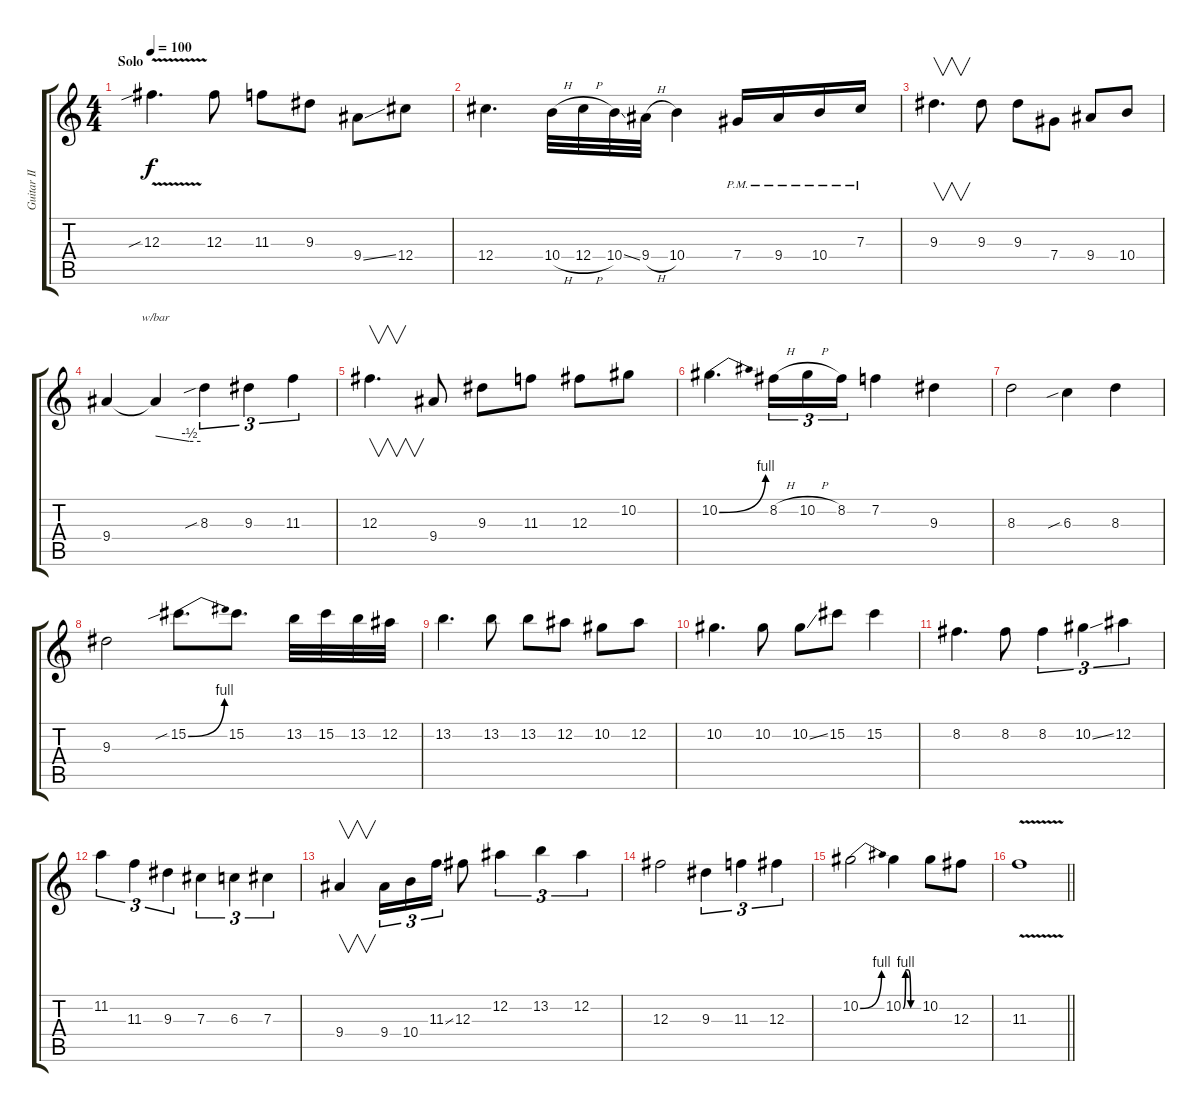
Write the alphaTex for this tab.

\track ("Guitar II" "Guitar II") {instrument distortionguitar}
\staff {score tabs}
\tuning (Eb4 Bb3 Gb3 Db3 Ab2 Eb2) {hide}
\ts (4 4)
\section ("" "Solo")
\tempo 100
\clef g2
\ks c
12.3{v sib}.4{d dy f} 12.3.8 11.3.8 9.3.8 9.4{ss}.8 12.4.8 |
12.4.4{d} 10.4{h}.32 12.4{h}.32 10.4{ss}.32 9.4{h}.32 10.4.4 7.4{pm}.16 9.4{pm}.16 10.4{pm}.16 7.3{pm}.16 |
9.3.4{v d} 9.3.8 9.3.8 7.4.8 9.4.8 10.4.8 |
9.4.4 9.4{t}.4{tbe (custom default 0 0 45 -2 60 -2)} 8.3{sib}.4{tu (3 2)} 9.3.4{tu (3 2)} 11.3.4{tu (3 2)} |
12.3.4{v d} 9.4.8 9.3.8 11.3.8 12.3.8 10.2.8 |
10.2{be (bend 0 0 60 4)}.4{d} 8.2{h}.16{tu (3 2)} 10.2{h}.16{tu (3 2)} 8.2.16{tu (3 2)} 7.2.4 9.3.4 |
8.3.2 6.3{sib}.4 8.3.4 |
9.3.2 15.2{be (bend 0 0 60 4) sib}.8{d} 15.2.8{d} 13.2.32 15.2.32 13.2.32 12.2.32 |
13.2.4{d} 13.2.8 13.2.8 12.2.8 10.2.8 12.2.8 |
10.2.4{d} 10.2.8 10.2{ss}.8 15.2.8 15.2.4 |
8.2.4{d} 8.2.8 8.2.4{tu (3 2)} 10.2{ss}.4{tu (3 2)} 12.2.4{tu (3 2)} |
11.2.4{tu (3 2)} 11.3.4{tu (3 2)} 9.3.4{tu (3 2)} 7.3.4{tu (3 2)} 6.3.4{tu (3 2)} 7.3.4{tu (3 2)} |
9.4.4{v} 9.4.16{tu (3 2)} 10.4.16{tu (3 2)} 11.3{ss}.16{tu (3 2)} 12.3.8 12.2.4{tu (3 2)} 13.2.4{tu (3 2)} 12.2.4{tu (3 2)} |
12.3.2 9.3.4{tu (3 2)} 11.3.4{tu (3 2)} 12.3.4{tu (3 2)} |
10.2{be (bend 0 0 60 4)}.2 10.2{be (custom 0 0 10 4 20 4 30 0 60 0)}.4 10.2.8 12.3.8 |
\barLineRight lightlight
11.3{v}.1
